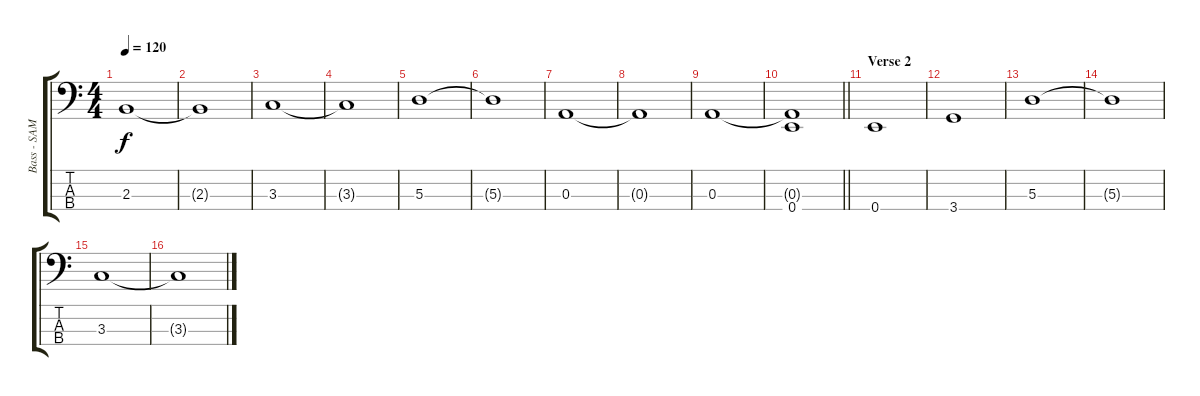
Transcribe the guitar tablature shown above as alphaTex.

\track ("Bass - SAM" "Bass - SAM") {instrument acousticbass}
\staff {score tabs}
\tuning (G2 D2 A1 E1) {hide}
\ts (4 4)
\tempo 120
\clef f4
\ks c
2.3.1{dy f} |
2.3{t}.1 |
3.3.1 |
3.3{t}.1 |
5.3.1 |
5.3{t}.1 |
0.3.1 |
0.3{t}.1 |
0.3.1 |
\barLineRight lightlight
(0.3{t} 0.4).1 |
\section ("" "Verse 2")
0.4.1 |
3.4.1 |
5.3.1 |
5.3{t}.1 |
3.3.1 |
3.3{t}.1
